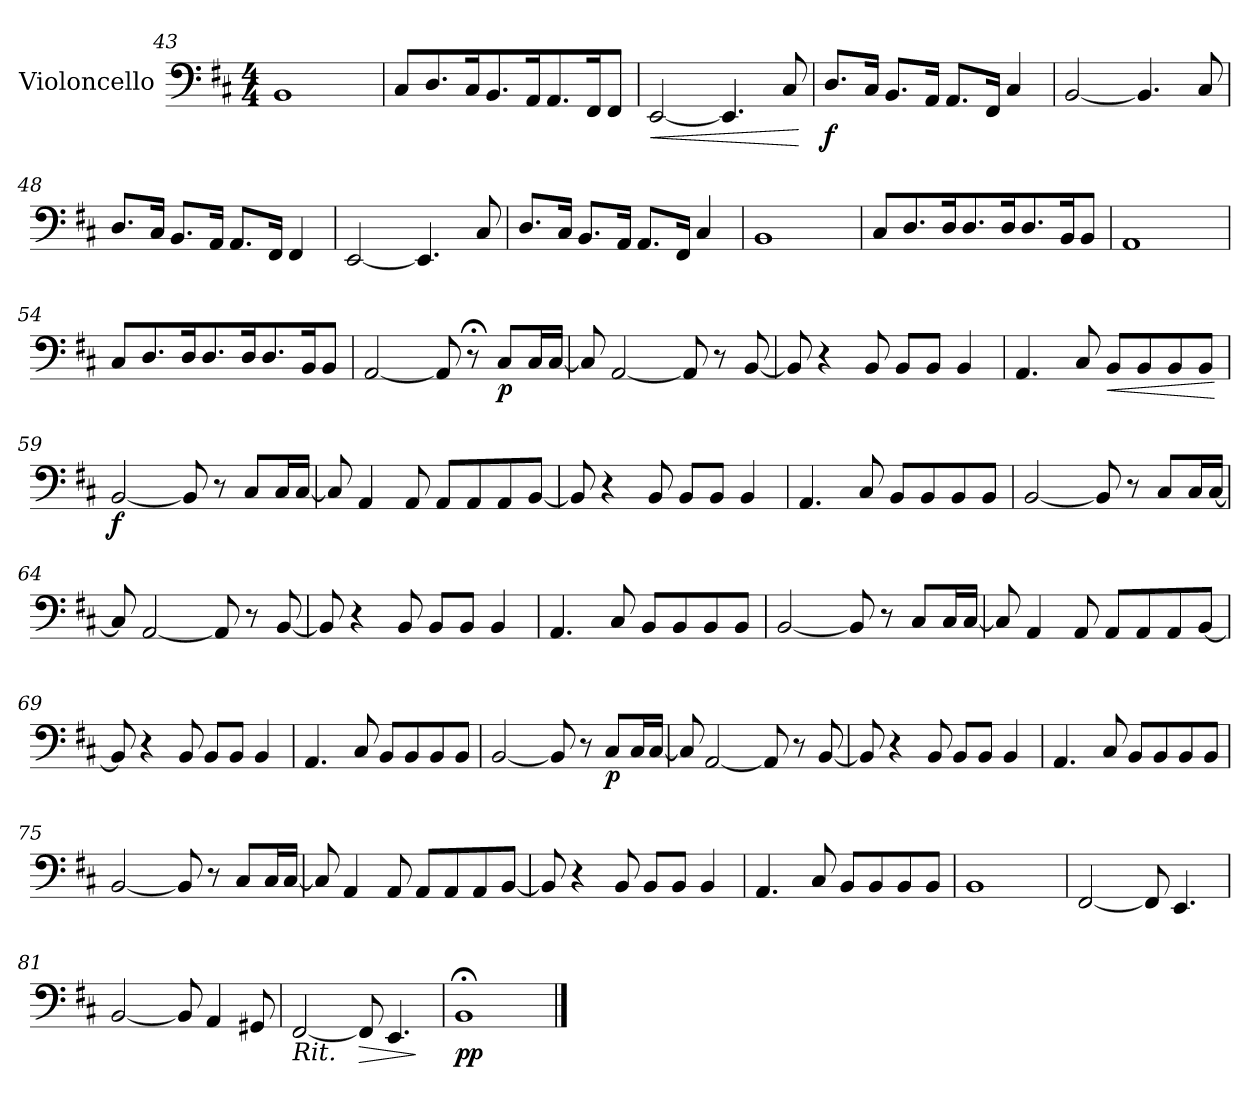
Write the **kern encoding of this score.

**kern	**dynam
*part1	*part1
*staff1	*staff1
*I"Violoncello	*
*I'Vc.	*
*clefF4	*
*k[f#c#]	*
*M4/4	*
=43	=43
1BB	.
!!LO:LB:g=z
=44	=44
8C#/L	.
8.D/	.
16C#/K	.
8.BB/	.
16AA/K	.
8.AA/	.
16FF#/K	.
8FF#/J	.
=45	=45
!	!LO:HP:b
[2EE/	<
4.EE/]	.
8C#/	.
.	[
=46	=46
!	!LO:DY:b
8.D/L	f
16C#/Jk	.
8.BB/L	.
16AA/Jk	.
8.AA/L	.
16FF#/Jk	.
4C#/	.
=47	=47
[2BB/	.
4.BB/]	.
8C#/	.
=48	=48
8.D/L	.
16C#/Jk	.
8.BB/L	.
16AA/Jk	.
8.AA/L	.
16FF#/Jk	.
4FF#/	.
=49	=49
[2EE/	.
4.EE/]	.
8C#/	.
!!LO:LB:g=z
=50	=50
8.D/L	.
16C#/Jk	.
8.BB/L	.
16AA/Jk	.
8.AA/L	.
16FF#/Jk	.
4C#/	.
=51	=51
1BB	.
=52	=52
8C#/L	.
8.D/	.
16D/K	.
8.D/	.
16D/K	.
8.D/	.
16BB/K	.
8BB/J	.
=53	=53
1AA	.
=54	=54
8C#/L	.
8.D/	.
16D/K	.
8.D/	.
16D/K	.
8.D/	.
16BB/K	.
8BB/J	.
=55	=55
[2AA/	.
8AA/]	.
8r;<	.
!	!LO:DY:b
8C#/L	p
16C#/L	.
[16C#/JJ	.
=56	=56
8C#/]	.
[2AA/	.
8AA/]	.
8r	.
[8BB/	.
!!LO:LB:g=z
=57	=57
8BB/]	.
4r	.
8BB/	.
8BB/L	.
8BB/J	.
4BB/	.
=58	=58
4.AA/	.
8C#/	.
!	!LO:HP:b
8BB/L	<
8BB/	.
8BB/	.
8BB/J	.
.	[
=59	=59
!	!LO:DY:b
[2BB/	f
8BB/]	.
8r	.
8C#/L	.
16C#/L	.
[16C#/JJ	.
=60	=60
8C#/]	.
4AA/	.
8AA/	.
8AA/L	.
8AA/	.
8AA/	.
[8BB/J	.
=61	=61
8BB/]	.
4r	.
8BB/	.
8BB/L	.
8BB/J	.
4BB/	.
=62	=62
4.AA/	.
8C#/	.
8BB/L	.
8BB/	.
8BB/	.
8BB/J	.
!!LO:LB:g=z
=63	=63
[2BB/	.
8BB/]	.
8r	.
8C#/L	.
16C#/L	.
[16C#/JJ	.
=64	=64
8C#/]	.
[2AA/	.
8AA/]	.
8r	.
[8BB/	.
=65	=65
8BB/]	.
4r	.
8BB/	.
8BB/L	.
8BB/J	.
4BB/	.
=66	=66
4.AA/	.
8C#/	.
8BB/L	.
8BB/	.
8BB/	.
8BB/J	.
=67	=67
[2BB/	.
8BB/]	.
8r	.
8C#/L	.
16C#/L	.
[16C#/JJ	.
=68	=68
8C#/]	.
4AA/	.
8AA/	.
8AA/L	.
8AA/	.
8AA/	.
[8BB/J	.
!!LO:PB:g=z
=69	=69
8BB/]	.
4r	.
8BB/	.
8BB/L	.
8BB/J	.
4BB/	.
=70	=70
4.AA/	.
8C#/	.
8BB/L	.
8BB/	.
8BB/	.
8BB/J	.
=71	=71
[2BB/	.
8BB/]	.
8r	.
!	!LO:DY:b
8C#/L	p
16C#/L	.
[16C#/JJ	.
=72	=72
8C#/]	.
[2AA/	.
8AA/]	.
8r	.
[8BB/	.
=73	=73
8BB/]	.
4r	.
8BB/	.
8BB/L	.
8BB/J	.
4BB/	.
=74	=74
4.AA/	.
8C#/	.
8BB/L	.
8BB/	.
8BB/	.
8BB/J	.
!!LO:LB:g=z
=75	=75
[2BB/	.
8BB/]	.
8r	.
8C#/L	.
16C#/L	.
[16C#/JJ	.
=76	=76
8C#/]	.
4AA/	.
8AA/	.
8AA/L	.
8AA/	.
8AA/	.
[8BB/J	.
=77	=77
8BB/]	.
4r	.
8BB/	.
8BB/L	.
8BB/J	.
4BB/	.
=78	=78
4.AA/	.
8C#/	.
8BB/L	.
8BB/	.
8BB/	.
8BB/J	.
=79	=79
1BB	.
=80	=80
[2FF#/	.
8FF#/]	.
4.EE/	.
=81	=81
[2BB/	.
8BB/]	.
4AA/	.
8GG#X/	.
=82	=82
!LO:TX:b:i:t=Rit.	!
[2FF#/	.
!	!LO:HP:b
8FF#/]	>
4.EE/	.
.	]
!!LO:LB:g=z
=83	=83
!	!LO:DY:b
1BB;<	pp
==	==
*-	*-
